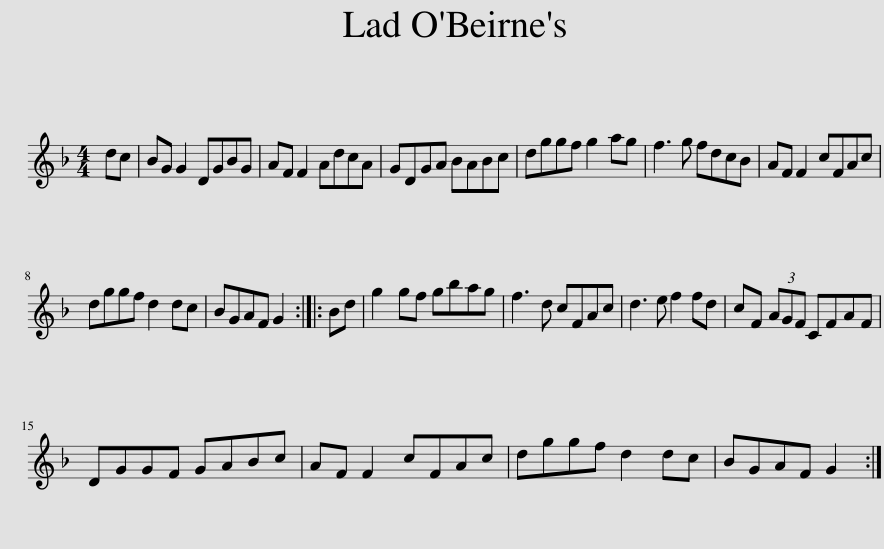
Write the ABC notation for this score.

X:1
L:1/8
M:4/4
I:linebreak $
K:F
V:1 treble
V:1
 dc | BG G2 DGBG | AF F2 AdcA | GDGA BABc | dggf g2 ag | %5
 f3 g fdcB | AF F2 cFAc |$ dggf d2 dc | BGAF G2 :: Bd | %10
 g2 gf gbag | f3 d cFAc | d3 e f2 fd | cF (3AGF CFAF |$ DGGF GABc | %15
 AF F2 cFAc | dggf d2 dc | BGAF G2 :| %18
